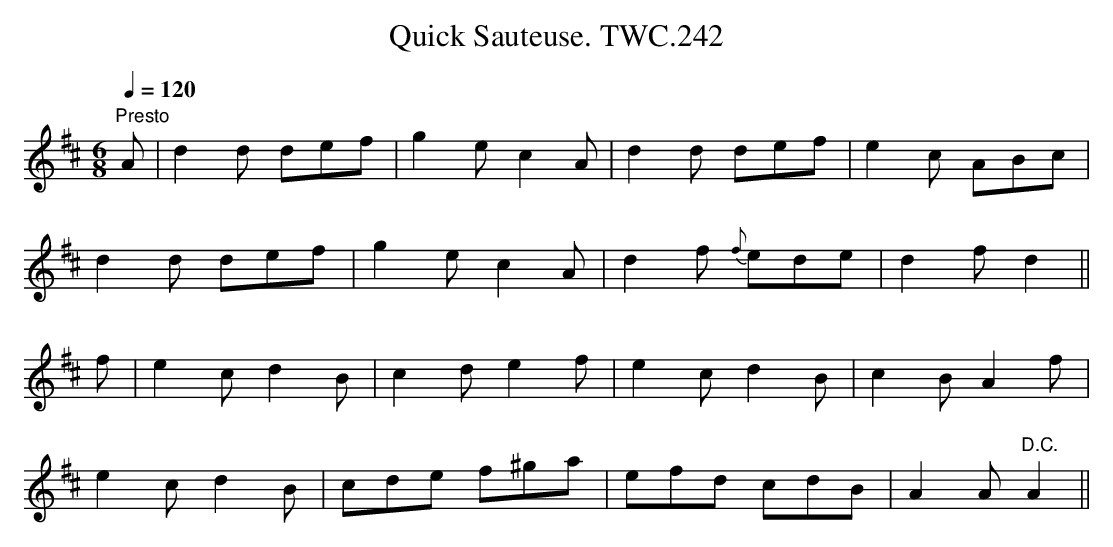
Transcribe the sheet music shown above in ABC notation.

X:1
T:Quick Sauteuse. TWC.242
M:6/8
L:1/8
Q:1/4=120
K:D
"Presto"
A|d2d def|g2ec2A|d2d def|e2c ABc|
d2d def|g2ec2A|d2f {f}ede|d2fd2||
f|e2cd2B|c2de2f|e2cd2B|c2BA2f|
e2cd2B|cde f^ga|efd cdB|A2A"D.C."A2||
